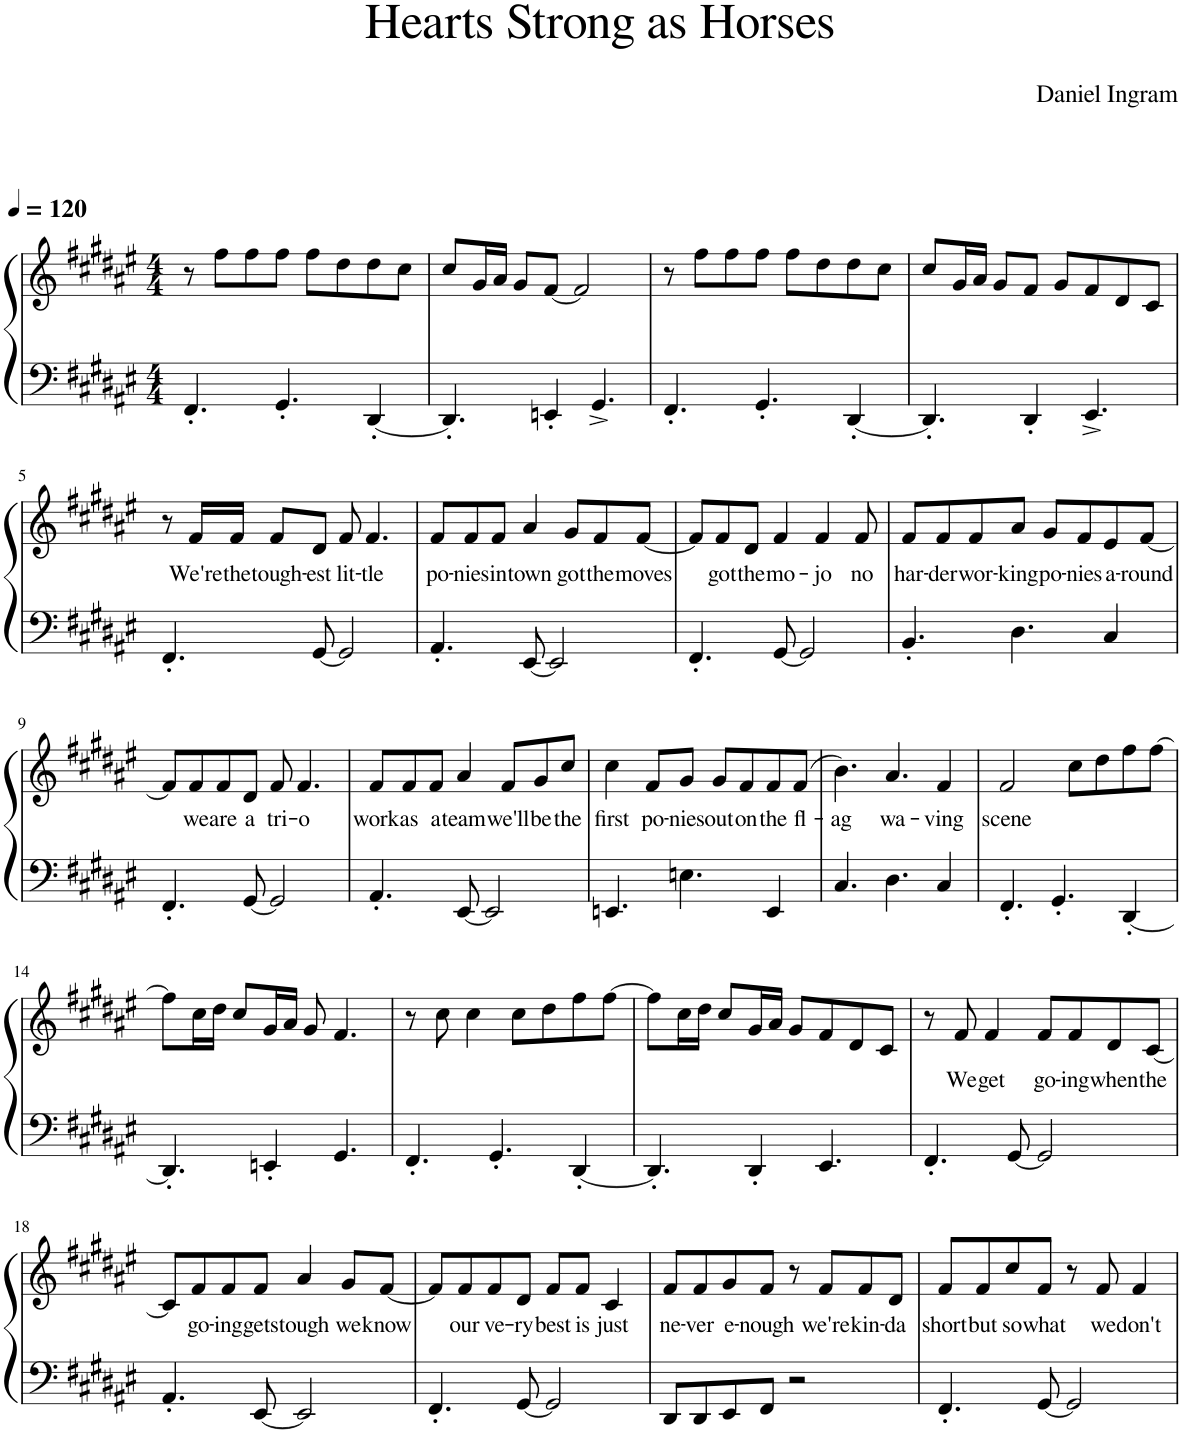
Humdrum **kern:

**kern	**kern	**text
*part1	*part1	*part1
*staff2	*staff1	*staff1
*I"Piano	*	*
*I'Pno.	*	*
*clefF4	*clefG2	*
*k[f#c#g#d#a#e#]	*k[f#c#g#d#a#e#]	*
*M4/4	*M4/4	*
*MM120	*MM120	*
=1	=1	=1
4.FF#'/	8r	.
.	8ff#\L	.
.	8ff#\	.
4.GG#'/	8ff#\J	.
.	8ff#\L	.
.	8dd#\	.
[4DD#'/	8dd#\	.
.	8cc#\J	.
=2	=2	=2
4.DD#'/]	8cc#/L	.
.	16g#/L	.
.	16a#/JJ	.
.	8g#/L	.
4EEn'/	[8f#/J	.
.	2f#/]	.
4.GG#^/	.	.
=3	=3	=3
4.FF#'/	8r	.
.	8ff#\L	.
.	8ff#\	.
4.GG#'/	8ff#\J	.
.	8ff#\L	.
.	8dd#\	.
[4DD#'/	8dd#\	.
.	8cc#\J	.
=4	=4	=4
4.DD#'/]	8cc#/L	.
.	16g#/L	.
.	16a#/JJ	.
.	8g#/L	.
4DD#'/	8f#/J	.
.	8g#/L	.
4.EE#^/	8f#/	.
.	8d#/	.
.	8c#/J	.
!!LO:LB:g=z
=5	=5	=5
4.FF#'/	8r	.
!	!	!LO:LY:b
.	16f#/LL	We're
!	!	!LO:LY:b
.	16f#/JJ	the
!	!	!LO:LY:b
.	8f#/L	tough-
!	!	!LO:LY:b
[8GG#/	8d#/J	-est
!	!	!LO:LY:b
2GG#/]	8f#/	lit-
!	!	!LO:LY:b
.	4.f#/	-tle
=6	=6	=6
!	!	!LO:LY:b
4.AA#'/	8f#/L	po-
!	!	!LO:LY:b
.	8f#/	-nies
!	!	!LO:LY:b
.	8f#/J	in
!	!	!LO:LY:b
[8EE#/	4a#/	town
2EE#/]	.	.
!	!	!LO:LY:b
.	8g#/L	got
!	!	!LO:LY:b
.	8f#/	the
!	!	!LO:LY:b
.	[8f#/J	moves
=7	=7	=7
4.FF#'/	8f#/L]	.
!	!	!LO:LY:b
.	8f#/	got
!	!	!LO:LY:b
.	8d#/J	the
!	!	!LO:LY:b
[8GG#/	4f#/	mo-
2GG#/]	.	.
!	!	!LO:LY:b
.	4f#/	-jo
!	!	!LO:LY:b
.	8f#/	no
=8	=8	=8
!	!	!LO:LY:b
4.BB'/	8f#/L	har-
!	!	!LO:LY:b
.	8f#/	-der
!	!	!LO:LY:b
.	8f#/	wor-
!	!	!LO:LY:b
4.D#\	8a#/J	-king
!	!	!LO:LY:b
.	8g#/L	po-
!	!	!LO:LY:b
.	8f#/	-nies
!	!	!LO:LY:b
4C#/	8e#/	a-
!	!	!LO:LY:b
.	[8f#/J	-round
!!LO:LB:g=z
=9	=9	=9
4.FF#'/	8f#/L]	.
!	!	!LO:LY:b
.	8f#/	we
!	!	!LO:LY:b
.	8f#/	are
!	!	!LO:LY:b
[8GG#/	8d#/J	a
!	!	!LO:LY:b
2GG#/]	8f#/	tri-
!	!	!LO:LY:b
.	4.f#/	-o
=10	=10	=10
!	!	!LO:LY:b
4.AA#'/	8f#/L	work
!	!	!LO:LY:b
.	8f#/	as
!	!	!LO:LY:b
.	8f#/J	a
!	!	!LO:LY:b
[8EE#/	4a#/	team
2EE#/]	.	.
!	!	!LO:LY:b
.	8f#/L	we'll
!	!	!LO:LY:b
.	8g#/	be
!	!	!LO:LY:b
.	8cc#/J	the
=11	=11	=11
!	!	!LO:LY:b
4.EEn/	4cc#\	first
!	!	!LO:LY:b
.	8f#/L	po-
!	!	!LO:LY:b
4.En\	8g#/J	-nies
!	!	!LO:LY:b
.	8g#/L	out
!	!	!LO:LY:b
.	8f#/	on
!	!	!LO:LY:b
4EE/	8f#/	the
!	!	!LO:LY:b
.	(8f#/J	fl-
=12	=12	=12
!	!	!LO:LY:b
4.C#/	4.b\)	-ag
!	!	!LO:LY:b
4.D#\	4.a#/	wa-
!	!	!LO:LY:b
4C#/	4f#/	-ving
=13	=13	=13
!	!	!LO:LY:b
4.FF#'/	2f#/	scene
4.GG#'/	.	.
.	8cc#\L	.
.	8dd#\	.
[4DD#'/	8ff#\	.
.	[8ff#\J	.
!!LO:LB:g=z
=14	=14	=14
4.DD#'/]	8ff#\L]	.
.	16cc#\L	.
.	16dd#\JJ	.
.	8cc#/L	.
4EEn'/	16g#/L	.
.	16a#/JJ	.
.	8g#/	.
4.GG#/	4.f#/	.
=15	=15	=15
4.FF#'/	8r	.
.	8cc#\	.
.	4cc#\	.
4.GG#'/	.	.
.	8cc#\L	.
.	8dd#\	.
[4DD#'/	8ff#\	.
.	[8ff#\J	.
=16	=16	=16
4.DD#'/]	8ff#\L]	.
.	16cc#\L	.
.	16dd#\JJ	.
.	8cc#/L	.
4DD#'/	16g#/L	.
.	16a#/JJ	.
.	8g#/L	.
4.EE#/	8f#/	.
.	8d#/	.
.	8c#/J	.
=17	=17	=17
4.FF#'/	8r	.
!	!	!LO:LY:b
.	8f#/	We
!	!	!LO:LY:b
.	4f#/	get
[8GG#/	.	.
!	!	!LO:LY:b
2GG#/]	8f#/L	go-
!	!	!LO:LY:b
.	8f#/	-ing
!	!	!LO:LY:b
.	8d#/	when
!	!	!LO:LY:b
.	[8c#/J	the
!!LO:LB:g=z
=18	=18	=18
4.AA#'/	8c#/L]	.
!	!	!LO:LY:b
.	8f#/	go-
!	!	!LO:LY:b
.	8f#/	-ing
!	!	!LO:LY:b
[8EE#/	8f#/J	gets
!	!	!LO:LY:b
2EE#/]	4a#/	tough
!	!	!LO:LY:b
.	8g#/L	we
!	!	!LO:LY:b
.	[8f#/J	know
=19	=19	=19
4.FF#'/	8f#/L]	.
!	!	!LO:LY:b
.	8f#/	our
!	!	!LO:LY:b
.	8f#/	ve-
!	!	!LO:LY:b
[8GG#/	8d#/J	-ry
!	!	!LO:LY:b
2GG#/]	8f#/L	best
!	!	!LO:LY:b
.	8f#/J	is
!	!	!LO:LY:b
.	4c#/	just
=20	=20	=20
!	!	!LO:LY:b
8DD#/L	8f#/L	ne-
!	!	!LO:LY:b
8DD#/	8f#/	-ver
!	!	!LO:LY:b
8EE#/	8g#/	e-
!	!	!LO:LY:b
8FF#/J	8f#/J	-nough
2r	8r	.
!	!	!LO:LY:b
.	8f#/L	we're
!	!	!LO:LY:b
.	8f#/	kin-
!	!	!LO:LY:b
.	8d#/J	-da
=21	=21	=21
!	!	!LO:LY:b
4.FF#'/	8f#/L	short
!	!	!LO:LY:b
.	8f#/	but
!	!	!LO:LY:b
.	8cc#/	so
!	!	!LO:LY:b
[8GG#/	8f#/J	what
2GG#/]	8r	.
!	!	!LO:LY:b
.	8f#/	we
!	!	!LO:LY:b
.	4f#/	don't
=	=	=
*-	*-	*-
